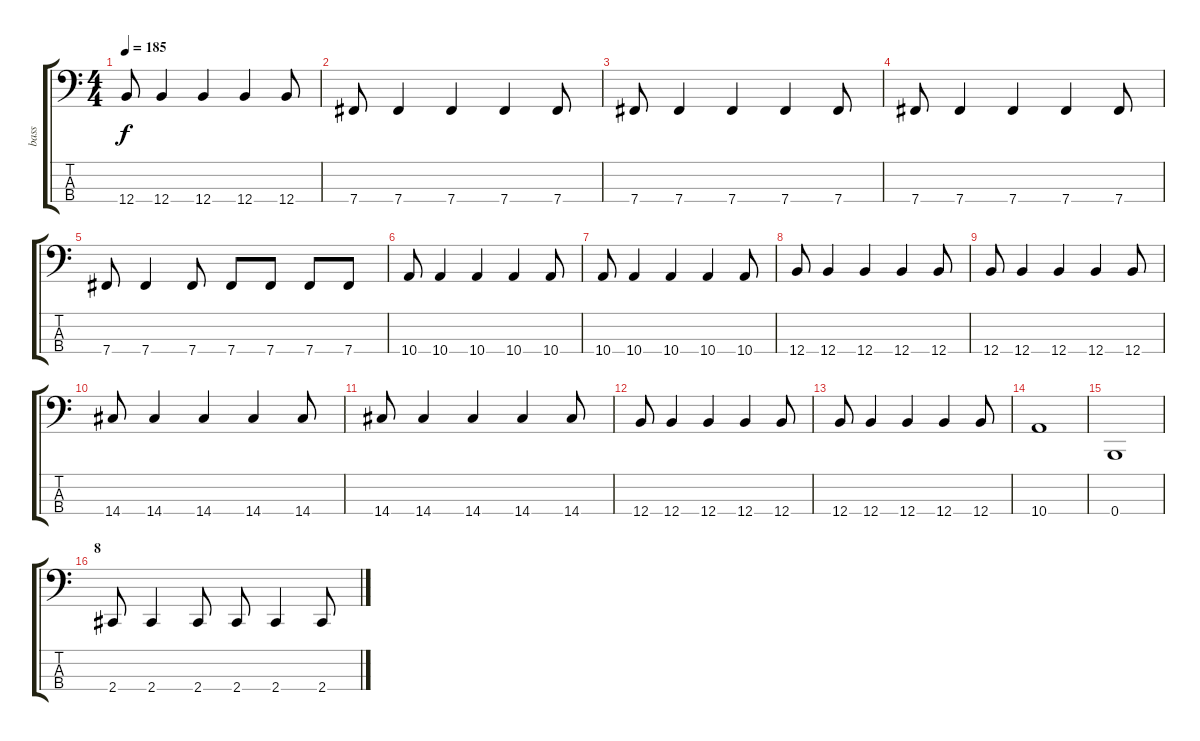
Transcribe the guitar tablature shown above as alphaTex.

\track ("bass" "bass") {instrument electricbasspick}
\staff {score tabs}
\tuning (E2 B1 Gb1 B0) {hide}
\ts (4 4)
\tempo 185
\clef f4
\ks c
12.4.8{dy f} 12.4.4 12.4.4 12.4.4 12.4.8 |
7.4.8 7.4.4 7.4.4 7.4.4 7.4.8 |
7.4.8 7.4.4 7.4.4 7.4.4 7.4.8 |
7.4.8 7.4.4 7.4.4 7.4.4 7.4.8 |
7.4.8 7.4.4 7.4.8 7.4.8 7.4.8 7.4.8 7.4.8 |
10.4.8 10.4.4 10.4.4 10.4.4 10.4.8 |
10.4.8 10.4.4 10.4.4 10.4.4 10.4.8 |
12.4.8 12.4.4 12.4.4 12.4.4 12.4.8 |
12.4.8 12.4.4 12.4.4 12.4.4 12.4.8 |
14.4.8 14.4.4 14.4.4 14.4.4 14.4.8 |
14.4.8 14.4.4 14.4.4 14.4.4 14.4.8 |
12.4.8 12.4.4 12.4.4 12.4.4 12.4.8 |
12.4.8 12.4.4 12.4.4 12.4.4 12.4.8 |
10.4.1 |
0.4.1 |
\section ("" "8")
2.4.8 2.4.4 2.4.8 2.4.8 2.4.4 2.4.8
